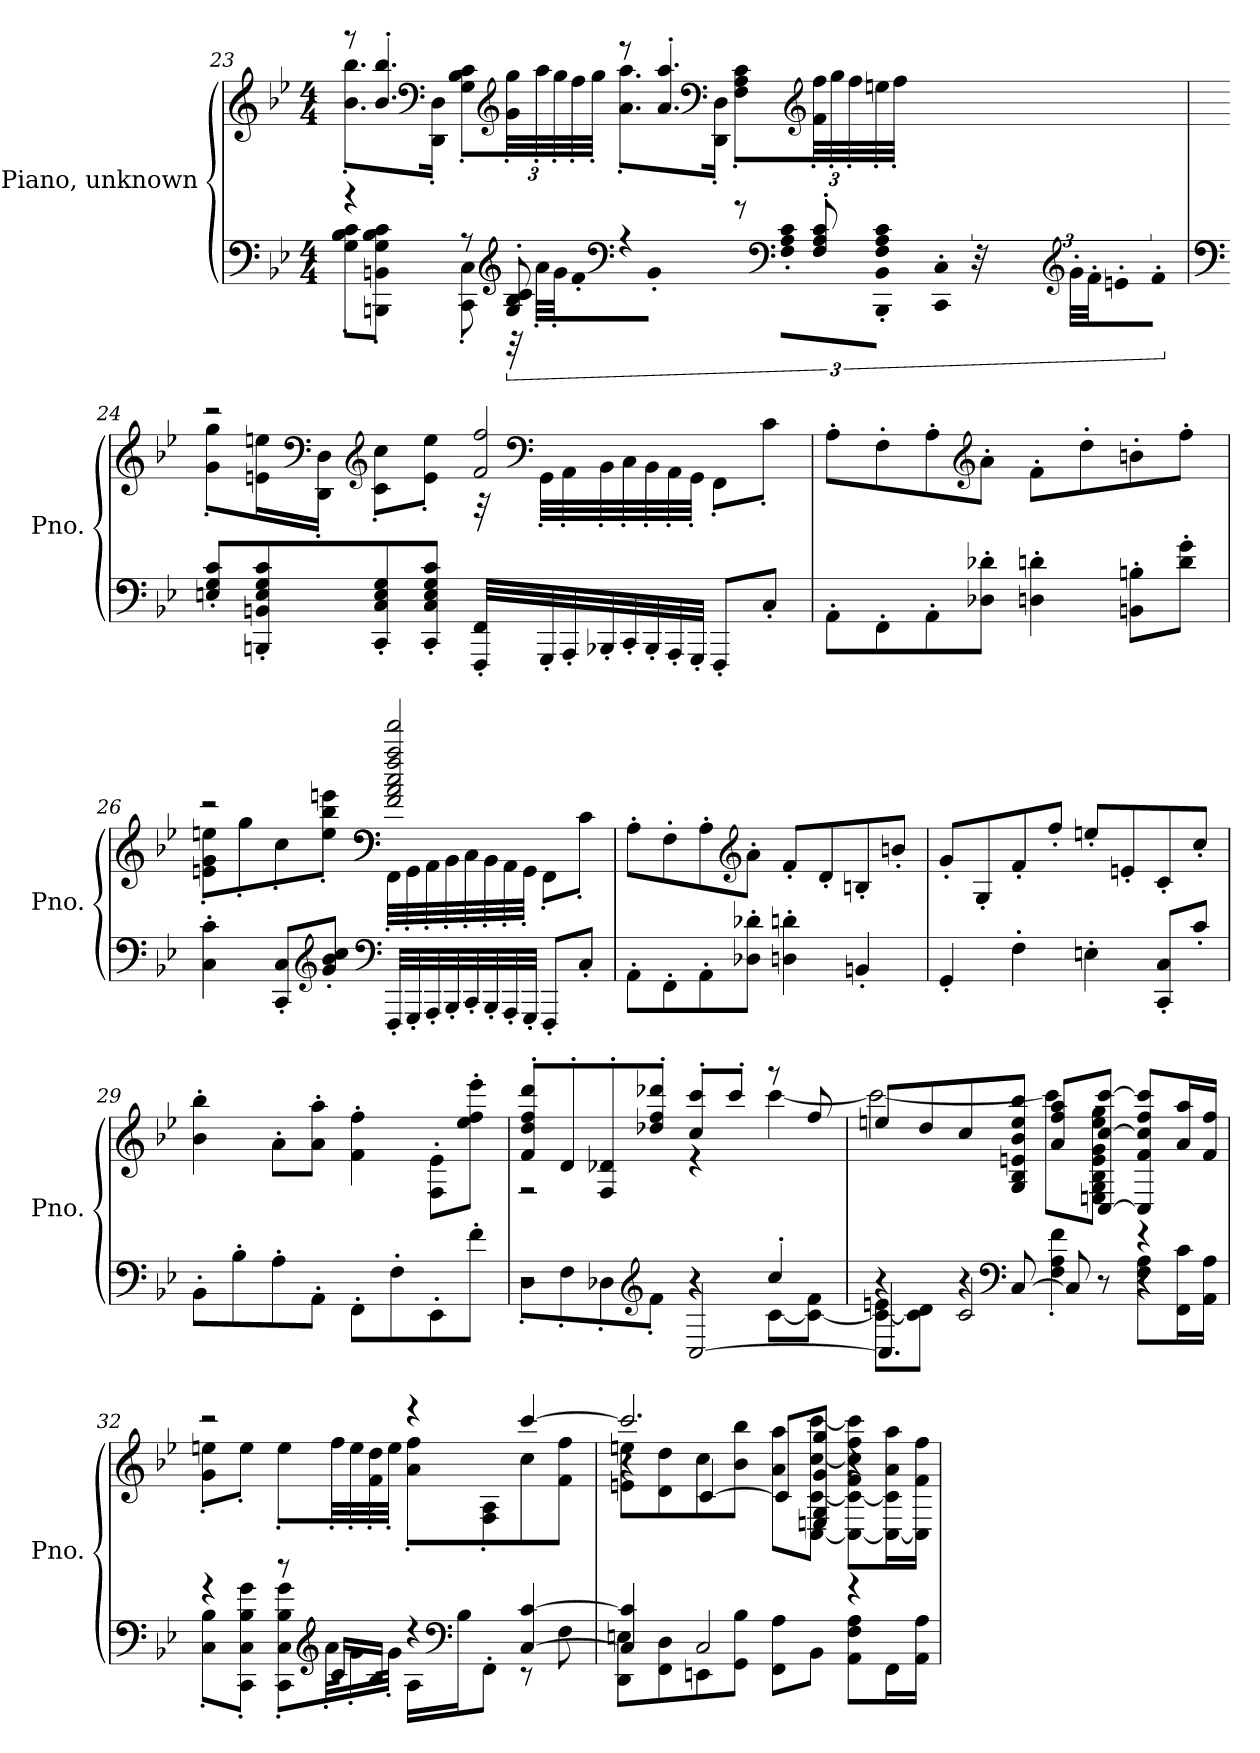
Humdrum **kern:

**kern	**kern
*part1	*part1
*staff2	*staff1
*I"Piano, unknown	*
*I'Pno.	*
!!LO:LB:g=z
*clefF4	*clefG2
*k[b-e-]	*k[b-e-]
*M4/4	*M4/4
=23	=23
*^	*^
4r	8G\' 8B-\' 8c\'L	8r	8.b-\' 8.bb-\'L
.	8BBBn\' 8BBn\' 8G\' 8B-\' 8c\'J	4.b-/' 4.bb-/'	.
*	*	*clefF4	*
.	.	.	16DD\' 16D\'Jk
8r	8CC\' 8C\'	.	8G\' 8B-\' 8c\'L
*clefG2	*	*clefG2	*
*	*	*	*Xbrackettup
8G/' 8B-/' 8c/'	48r	.	48g\' 48gg\'LL
.	48a'\LLL	.	48aa'\
.	48g'\	.	48gg'\
.	32f'\	.	32ff'\
.	32g'\JJJ	.	32gg'\JJJ
*clefF4	*	*	*
4r	8F\' 8A\' 8c\'L	8r	8.a\' 8.aa\'L
.	8BBB\' 8BB\' 8F\' 8A\' 8c\'J	4.a/' 4.aa/'	.
*	*	*clefF4	*
.	.	.	16DD\' 16D\'Jk
8r	8CC\' 8C\'	.	8F\' 8A\' 8c\'L
*	*	*clefG2	*
8F/' 8A/' 8c/'	48r	.	48f\' 48ff\'LL
*clefG2	*	*	*
.	48g'\LLL	.	48gg'\
.	48f'\	.	48ff'\
.	32en'\	.	32een'\
.	32f'\JJJ	.	32ff'\JJJ
*v	*v	*	*
!!LO:LB:g=z	!!
=24	=24	=24
*clefF4	*	*
8En/' 8G/' 8c/'L	2r	8g\' 8gg\'L
8BBBn/' 8BBn/' 8E/' 8G/' 8c/'	.	16en\ 16een\L
*	*clefF4	*
.	.	16DD\' 16D\'JJ
*	*clefG2	*
8CC/' 8C/' 8E/' 8G/'	.	8c\' 8cc\'L
8CC/' 8C/' 8E/' 8G/' 8c/'J	.	8e\' 8ee\'J
32FFF/' 32FF/'LLL	2f/ 2ff/	32r
*	*clefF4	*
32GGG'/	.	32GG'\LLL
32AAA'/	.	32AA'\
32BBB-X'/	.	32BB-'\
32CC'/	.	32C'\
32BBB-'/	.	32BB-'\
32AAA'/	.	32AA'\
32GGG'/JJJ	.	32GG'\JJJ
8FFF'/L	.	8FF'\L
8C'/J	.	8c'\J
*	*v	*v
=25	=25
8AA'\L	8A'\L
8FF'\	8F'\
8AA'\	8A'\
*	*clefG2
8D-X\' 8d-X\'J	8a'\J
4Dn\' 4dn\'	8f'\L
.	8dd'\
8BBn\' 8Bn\'L	8bn'\
8d\' 8g\'J	8ff'\J
!!LO:PB:g=z
=26	=26
*	*^
4C\' 4c\'	2r	8en\' 8g\' 8een\'L
.	.	8gg'\
8CC/' 8C/'L	.	8cc'\
*clefG2	*	*
8g/' 8b-/' 8cc/'J	.	8ee\' 8bb-\' 8eeen\'J
*clefF4	*clefF4	*
32FFF'/LLL	2f/ 2a/ 2cc/ 2ff/ 2aa/ 2fff/	32FF'\LLL
32GGG'/	.	32GG'\
32AAA'/	.	32AA'\
32BBB-'/	.	32BB-'\
32CC'/	.	32C'\
32BBB-'/	.	32BB-'\
32AAA'/	.	32AA'\
32GGG'/JJJ	.	32GG'\JJJ
8FFF'/L	.	8FF'\L
8C'/J	.	8c'\J
*	*v	*v
=27	=27
8AA'\L	8A'\L
8FF'\	8F'\
8AA'\	8A'\
*	*clefG2
8D-X\' 8d-X\'J	8a'\J
4Dn\' 4dn\'	8f'/L
.	8d'/
4BBn'/	8Bn'/
.	8bn'/J
=28	=28
4GG'/	8g'/L
.	8G'/
4F'\	8f'/
.	8ff'/J
4En'\	8een'/L
.	8en'/
8CC/' 8C/'L	8c'/
8c'/J	8cc'/J
!!LO:LB:g=z
=29	=29
8BB-'\L	4b-\' 4bb-\'
8B-'\	.
8A'\	8a'\L
8AA'\J	8a\' 8aa\'J
8FF'\L	4f\' 4ff\'
8F'\	.
8EE-'\	8F\' 8e-\'L
8f'\J	8ee-\' 8ff\' 8eee-\'J
=30	=30
*^	*^
*	*^	*	*
2r	8D'\L	2r	8f/' 8dd/' 8ff/' 8ddd/'L	2r
.	8F'\	.	8d'/	.
.	8D-X'\	.	8F/' 8d-X/'	.
*clefG2	*	*	*	*
.	8f'\J	.	8dd-X/' 8ff/' 8ddd-X/'J	.
4r	4r	[2C/	8cc/' 8ccc/'L	4r
.	.	.	8ccc'/J	.
4cc'/	[8c\L	.	8r	[4ccc\
.	8c\_ 8f\J	.	8ff/	.
=31	=31	=31	=31	=31
4r	8c\_ 8en\L	4.C/]	8een/L	2ccc\_
.	8c\] 8d\J	.	8dd/	.
2c/	4r	.	8cc/	.
*clefF4	*	*	*	*
.	.	[8C/	8G/ 8B-/ 8en/ 8b-/ 8ee/ 8bb-/J	.
.	4F\' 4A\' 4f\'	8C/]	8a/ 8ff/ 8aa/L	8ccc\L]
.	.	8r	[8C/ [8cc/ [8ccc/J	8En\ 8G\ 8B-\ 8e\ 8g\ 8ee\ 8gg\J
4r	8F\ 8A\L	4r	8C/] 8f/ 8cc/] 8ff/ 8ccc/]L	4r
.	16FF\ 16c\L	.	16a/ 16aa/L	.
.	16AA\ 16A\JJ	.	16f/ 16ff/JJ	.
*	*v	*v	*	*
!!LO:LB:g=z	!!
=32	=32	=32	=32
4r	8C\' 8B-\'L	2r	8g\' 8een\'L
.	8CC\' 8C\' 8B-\' 8g\'J	.	8ee'\J
8r	8CC\' 8C\' 8B-\' 8g\'L	.	8ee'\L
*clefG2	*	*	*
16c/LL	32a'\KL	.	32ff'\LL
.	16g'\	.	32ee'\
16B-/JJ	.	.	32f\' 32dd\'
.	32g'\JJk	.	32ee'\JJJ
4r	16A\LL	4r	8a\' 8ff\'L
*clefF4	*	*	*
.	16B-\J	.	.
.	8FF'\J	.	8F\' 8A\'
[4C/ [4c/	8r	[4ccc/	8cc\
.	8F\	.	8f\ 8ff\J
=33	=33	=33	=33
*	*	*	*^
4C/] 4c/]	8DD\ 8En\L	2.ccc/]	8en\ 8een\L	4r
.	8FF\ 8D\	.	8d\ 8dd\	.
2C/	8EEn\	.	8cc\	[4c/
.	8GG\ 8B-\J	.	8b-\ 8bb-\J	.
.	8FF\ 8A\L	.	8a\ 8aa\L	8c/L]
.	8BB-\J	.	[8C\ [8c\ [8cc\ [8ccc\J	8En/ 8G/ 8g/ 8gg/J
4r	8AA\ 8F\ 8A\L	4r	8C\_ 8c\_ 8f\ 8cc\] 8ff\ 8ccc\]L	4r
.	16FF\L	.	16C\_ 16c\] 16a\ 16aa\L	.
.	16AA\ 16A\JJ	.	16C\] 16f\ 16ff\JJ	.
*v	*v	*	*	*
*	*v	*v	*v
=	=
*-	*-
